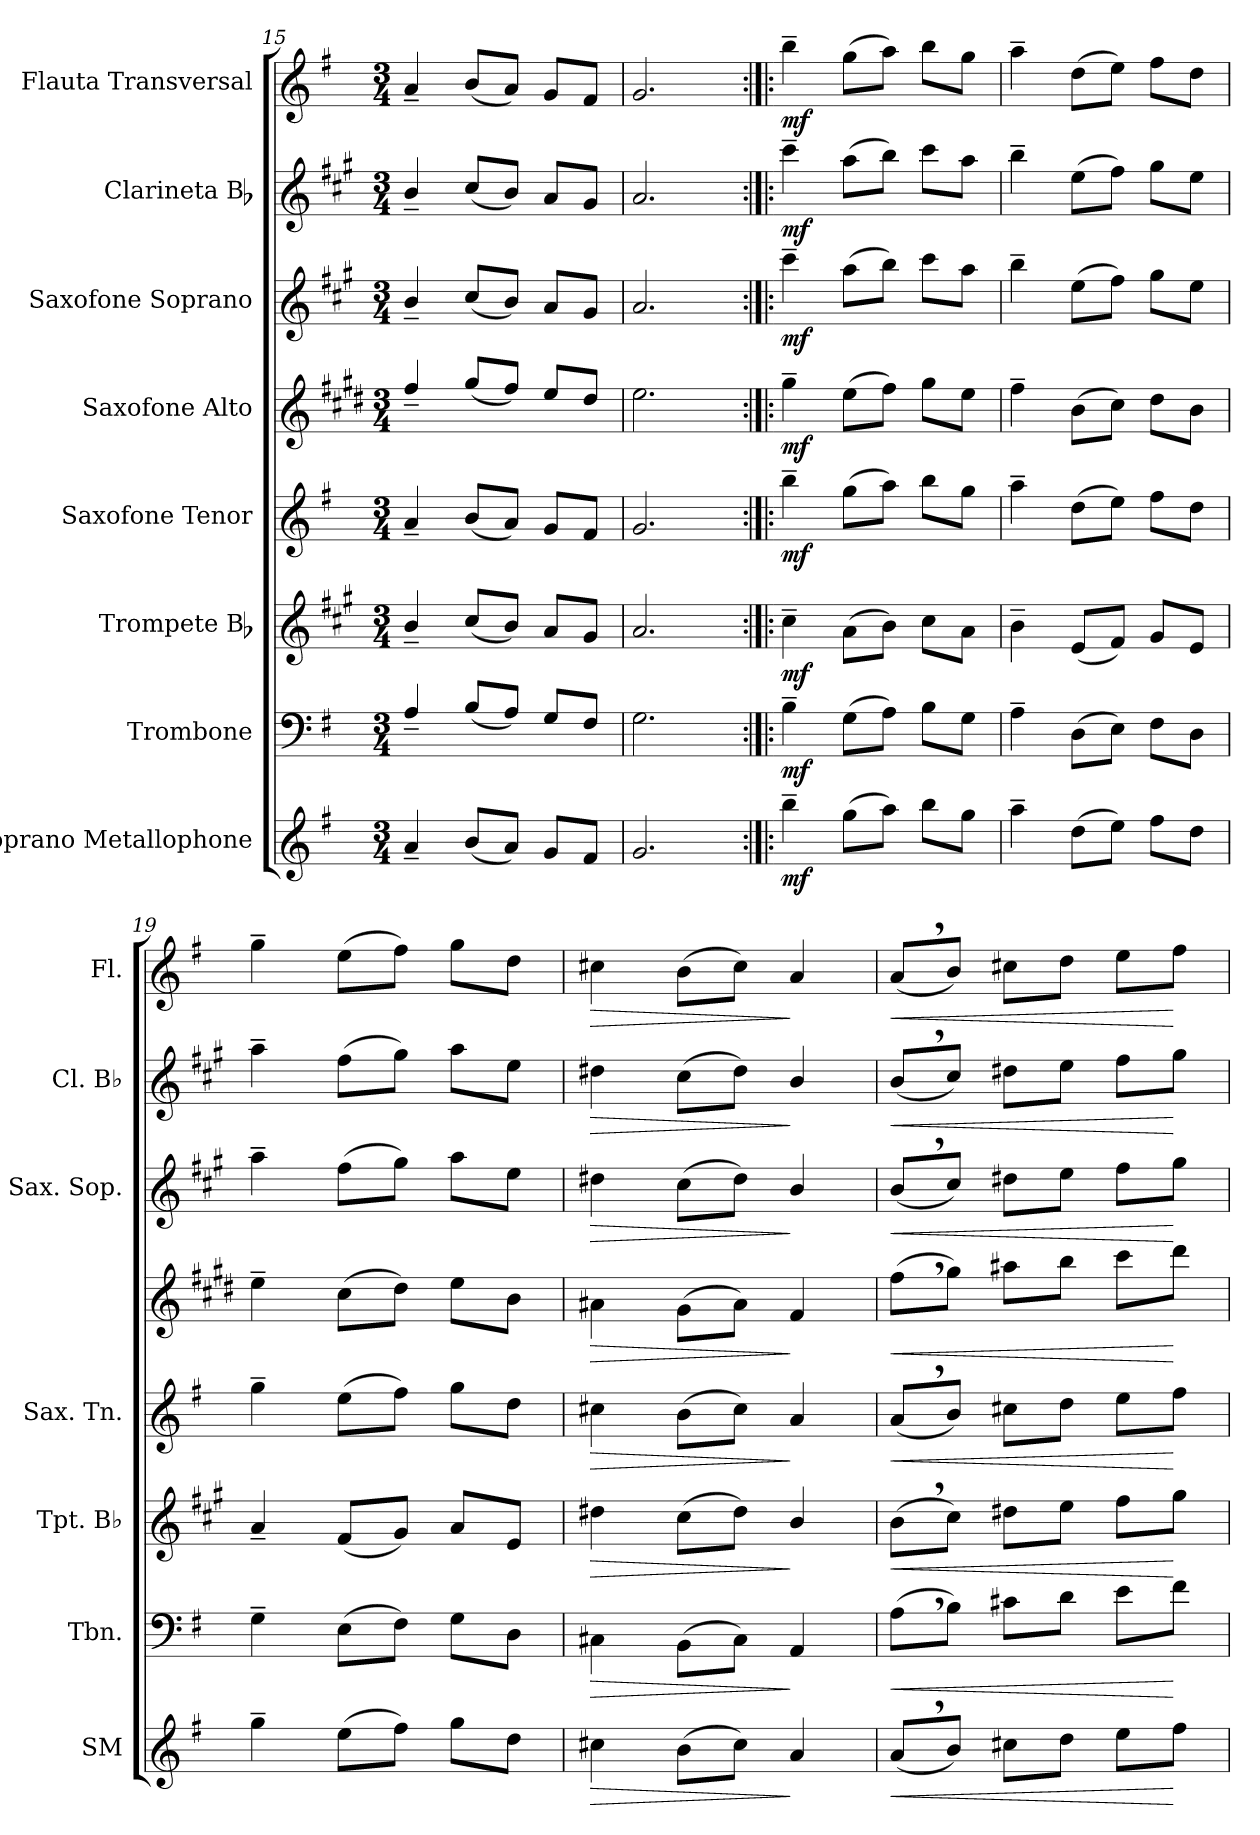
**kern	**dynam	**kern	**dynam	**kern	**dynam	**kern	**dynam	**kern	**dynam	**kern	**dynam	**kern	**dynam	**kern	**dynam
*part8	*part8	*part7	*part7	*part6	*part6	*part5	*part5	*part4	*part4	*part3	*part3	*part2	*part2	*part1	*part1
*staff8	*staff8	*staff7	*staff7	*staff6	*staff6	*staff5	*staff5	*staff4	*staff4	*staff3	*staff3	*staff2	*staff2	*staff1	*staff1
*I"Soprano Metallophone	*	*I"Trombone	*	*I"Trompete Bb	*	*I"Saxofone Tenor	*	*I"Saxofone Alto	*	*I"Saxofone Soprano	*	*I"Clarineta Bb	*	*I"Flauta Transversal	*
*I'SM	*	*I'Tbn.	*	*I'Tpt. Bb	*	*I'Sax. Tn.	*	*	*	*I'Sax. Sop.	*	*I'Cl. Bb	*	*I'Fl.	*
*clefG2	*	*clefF4	*	*clefG2	*	*clefG2	*	*clefG2	*	*clefG2	*	*clefG2	*	*clefG2	*
*ITrd-7c-12	*	*	*	*ITrd1c2	*	*ITrd8c14	*	*ITrd5c9	*	*ITrd1c2	*	*ITrd1c2	*	*	*
*k[f#]	*	*k[f#]	*	*k[f#]	*	*k[f#]	*	*k[f#]	*	*k[f#]	*	*k[f#]	*	*k[f#]	*
*G:	*	*G:	*	*G:	*	*G:	*	*G:	*	*G:	*	*G:	*	*G:	*
*M3/4	*	*M3/4	*	*M3/4	*	*M3/4	*	*M3/4	*	*M3/4	*	*M3/4	*	*M3/4	*
=15	=15	=15	=15	=15	=15	=15	=15	=15	=15	=15	=15	=15	=15	=15	=15
4aa~/	.	4A~/	.	4a~/	.	4A~/	.	4a~/	.	4a~/	.	4a~/	.	4a~/	.
(8bb/L	.	(8B/L	.	(8b/L	.	(8B/L	.	(8b/L	.	(8b/L	.	(8b/L	.	(8b/L	.
8aa/J)	.	8A/J)	.	8a/J)	.	8A/J)	.	8a/J)	.	8a/J)	.	8a/J)	.	8a/J)	.
8gg/L	.	8G/L	.	8g/L	.	8G/L	.	8g/L	.	8g/L	.	8g/L	.	8g/L	.
8ff#/J	.	8F#/J	.	8f#/J	.	8F#/J	.	8f#/J	.	8f#/J	.	8f#/J	.	8f#/J	.
=16	=16	=16	=16	=16	=16	=16	=16	=16	=16	=16	=16	=16	=16	=16	=16
2.gg/	.	2.G\	.	2.g/	.	2.G/	.	2.g\	.	2.g/	.	2.g/	.	2.g/	.
=17:|!|:	=17:|!|:	=17:|!|:	=17:|!|:	=17:|!|:	=17:|!|:	=17:|!|:	=17:|!|:	=17:|!|:	=17:|!|:	=17:|!|:	=17:|!|:	=17:|!|:	=17:|!|:	=17:|!|:	=17:|!|:
!	!LO:DY:b	!	!LO:DY:b	!	!LO:DY:b	!	!LO:DY:b	!	!LO:DY:b	!	!LO:DY:b	!	!LO:DY:b	!	!LO:DY:b
4bbb~\	mf	4B~\	mf	4b~\	mf	4b~\	mf	4b~\	mf	4bb~\	mf	4bb~\	mf	4bb~\	mf
(>8ggg\L	.	(>8G\L	.	(>8g\L	.	(>8g\L	.	(>8g\L	.	(>8gg\L	.	(>8gg\L	.	(>8gg\L	.
8aaa\J)	.	8A\J)	.	8a\J)	.	8a\J)	.	8a\J)	.	8aa\J)	.	8aa\J)	.	8aa\J)	.
8bbb\L	.	8B\L	.	8b\L	.	8b\L	.	8b\L	.	8bb\L	.	8bb\L	.	8bb\L	.
8ggg\J	.	8G\J	.	8g\J	.	8g\J	.	8g\J	.	8gg\J	.	8gg\J	.	8gg\J	.
=18	=18	=18	=18	=18	=18	=18	=18	=18	=18	=18	=18	=18	=18	=18	=18
4aaa~\	.	4A~\	.	4a~\	.	4a~\	.	4a~\	.	4aa~\	.	4aa~\	.	4aa~\	.
(>8ddd\L	.	(>8D\L	.	(>8d/L	.	(>8d\L	.	(>8d\L	.	(>8dd\L	.	(>8dd\L	.	(>8dd\L	.
8eee\J)	.	8E\J)	.	8e/J)	.	8e\J)	.	8e\J)	.	8ee\J)	.	8ee\J)	.	8ee\J)	.
8fff#\L	.	8F#\L	.	8f#/L	.	8f#\L	.	8f#\L	.	8ff#\L	.	8ff#\L	.	8ff#\L	.
8ddd\J	.	8D\J	.	8d/J	.	8d\J	.	8d\J	.	8dd\J	.	8dd\J	.	8dd\J	.
!!LO:PB:g=z
=19	=19	=19	=19	=19	=19	=19	=19	=19	=19	=19	=19	=19	=19	=19	=19
4ggg~\	.	4G~\	.	4g~/	.	4g~\	.	4g~\	.	4gg~\	.	4gg~\	.	4gg~\	.
(>8eee\L	.	(>8E\L	.	(>8e/L	.	(>8e\L	.	(>8e\L	.	(>8ee\L	.	(>8ee\L	.	(>8ee\L	.
8fff#\J)	.	8F#\J)	.	8f#/J)	.	8f#\J)	.	8f#\J)	.	8ff#\J)	.	8ff#\J)	.	8ff#\J)	.
8ggg\L	.	8G\L	.	8g/L	.	8g\L	.	8g\L	.	8gg\L	.	8gg\L	.	8gg\L	.
8ddd\J	.	8D\J	.	8d/J	.	8d\J	.	8d\J	.	8dd\J	.	8dd\J	.	8dd\J	.
=20	=20	=20	=20	=20	=20	=20	=20	=20	=20	=20	=20	=20	=20	=20	=20
!	!LO:HP:b	!	!LO:HP:b	!	!LO:HP:b	!	!LO:HP:b	!	!LO:HP:b	!	!LO:HP:b	!	!LO:HP:b	!	!LO:HP:b
4ccc#X\	>	4C#X\	>	4cc#X\	>	4c#X\	>	4c#X\	>	4cc#X\	>	4cc#X\	>	4cc#X\	>
(>8bb\L	.	(>8BB\L	.	(>8b\L	.	(>8B\L	.	(>8B\L	.	(>8b\L	.	(>8b\L	.	(>8b\L	.
8ccc#\J)	.	8C#\J)	.	8cc#\J)	.	8c#\J)	.	8c#\J)	.	8cc#\J)	.	8cc#\J)	.	8cc#\J)	.
4aa/	]	4AA/	]	4a/	]	4A/	]	4A/	]	4a/	]	4a/	]	4a/	]
=21	=21	=21	=21	=21	=21	=21	=21	=21	=21	=21	=21	=21	=21	=21	=21
!	!LO:HP:b	!	!LO:HP:b	!	!LO:HP:b	!	!LO:HP:b	!	!LO:HP:b	!	!LO:HP:b	!	!LO:HP:b	!	!LO:HP:b
(8aa,/L	<	(>8A,\L	<	(>8a,\L	<	(8A,/L	<	(>8a,\L	<	(8a,/L	<	(8a,/L	<	(8a,/L	<
8bb/J)	.	8B\J)	.	8b\J)	.	8B/J)	.	8b\J)	.	8b/J)	.	8b/J)	.	8b/J)	.
8ccc#X\L	.	8c#X\L	.	8cc#X\L	.	8c#X\L	.	8cc#X\L	.	8cc#X\L	.	8cc#X\L	.	8cc#X\L	.
8ddd\J	.	8d\J	.	8dd\J	.	8d\J	.	8dd\J	.	8dd\J	.	8dd\J	.	8dd\J	.
8eee\L	.	8e\L	.	8ee\L	.	8e\L	.	8ee\L	.	8ee\L	.	8ee\L	.	8ee\L	.
8fff#\J	[	8f#\J	[	8ff#\J	[	8f#\J	[	8ff#\J	[	8ff#\J	[	8ff#\J	[	8ff#\J	[
=	=	=	=	=	=	=	=	=	=	=	=	=	=	=	=
*-	*-	*-	*-	*-	*-	*-	*-	*-	*-	*-	*-	*-	*-	*-	*-
